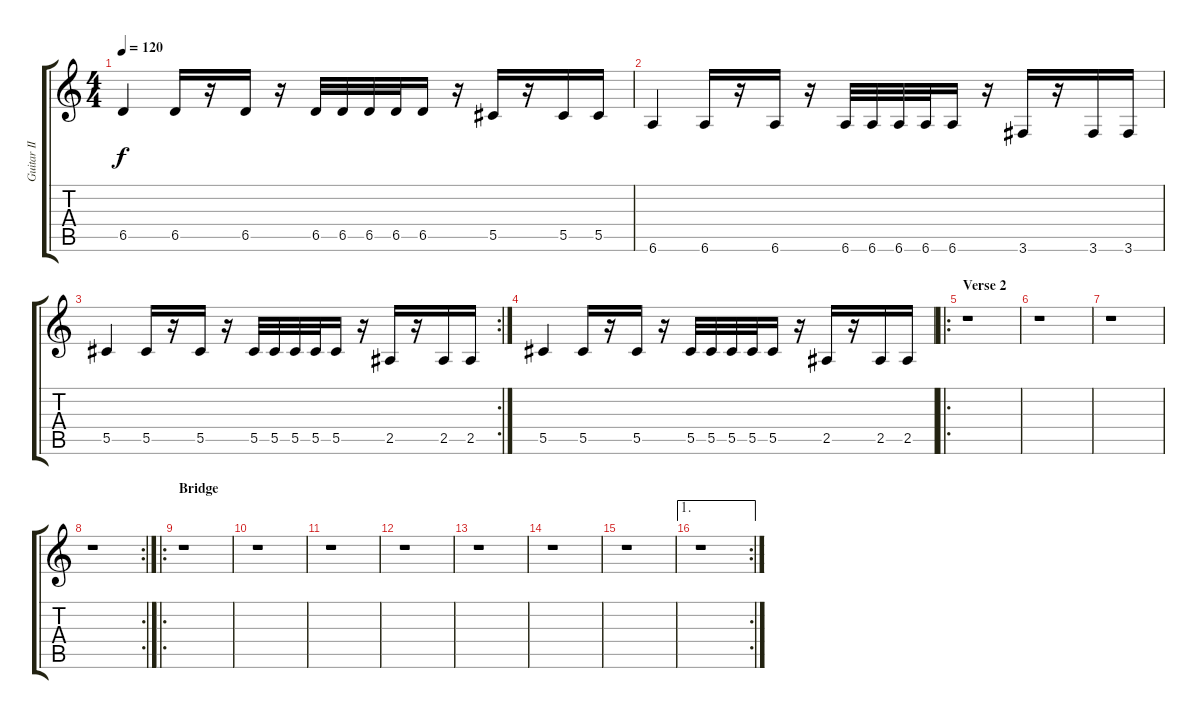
\track ("Guitar II" "Guitar II") {instrument distortionguitar}
\staff {score tabs}
\tuning (Eb4 Bb3 Gb3 Db3 Ab2 Eb2) {hide}
\ts (4 4)
\tempo 120
\clef g2
\ks c
6.5.4{dy f} 6.5.16 r.16 6.5.16 r.16 6.5.32 6.5.32 6.5.32 6.5.32 6.5.16 r.16 5.5.16 r.16 5.5.16 5.5.16 |
6.6.4 6.6.16 r.16 6.6.16 r.16 6.6.32 6.6.32 6.6.32 6.6.32 6.6.16 r.16 3.6.16 r.16 3.6.16 3.6.16 |
\rc 2
5.5.4 5.5.16 r.16 5.5.16 r.16 5.5.32 5.5.32 5.5.32 5.5.32 5.5.16 r.16 2.5.16 r.16 2.5.16 2.5.16 |
5.5.4 5.5.16 r.16 5.5.16 r.16 5.5.32 5.5.32 5.5.32 5.5.32 5.5.16 r.16 2.5.16 r.16 2.5.16 2.5.16 |
\ro
\section ("" "Verse 2")
r.1 |
r.1 |
r.1 |
\rc 2
r.1 |
\ro
\section ("" "Bridge")
r.1 |
r.1 |
r.1 |
r.1 |
r.1 |
r.1 |
r.1 |
\ae 1
\rc 2
r.1
